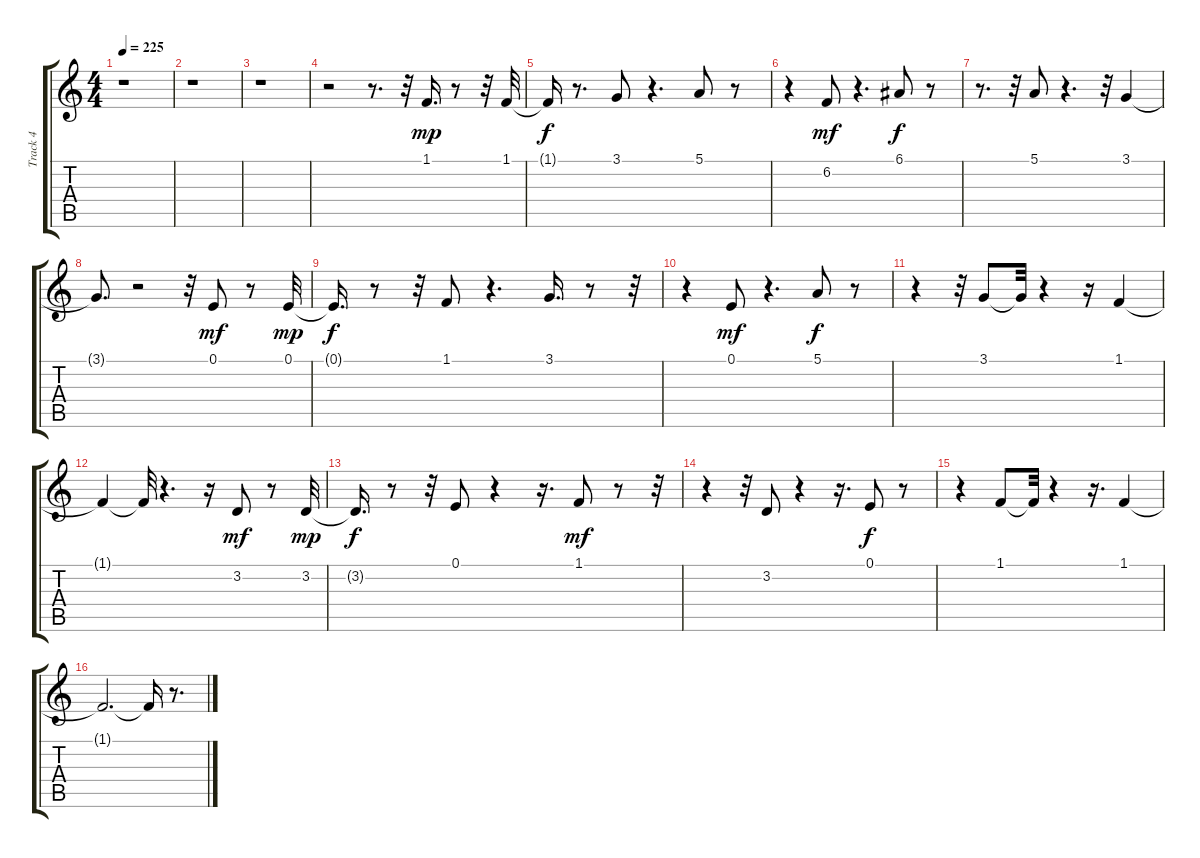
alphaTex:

\track ("Track 4" "Track 4") {instrument pad1newage}
\staff {score tabs}
\tuning (E4 B3 G3 D3 A2 E2) {hide}
\ts (4 4)
\tempo 225
\clef g2
\ks c
r.1{dy f} |
r.1 |
r.1 |
r.2 r.8{d} r.32 1.1.16{d dy mp} r.8 r.32 1.1.32 |
1.1{t}.16{dy f} r.8{d} 3.1.8 r.4{d} 5.1.8 r.8 |
r.4 6.2.8{dy mf} r.4{d} 6.1.8{dy f} r.8 |
r.8{d} r.32 5.1.8 r.4{d} r.32 3.1.4 |
3.1{t}.8{d} r.2 r.32 0.1.8{dy mf} r.8 0.1.32{dy mp} |
0.1{t}.16{d dy f} r.8 r.32 1.1.8 r.4{d} 3.1.16{d} r.8 r.32 |
r.4 0.1.8{dy mf} r.4{d} 5.1.8{dy f} r.8 |
r.4 r.32 3.1.8 3.1{t}.32 r.4 r.16 1.1.4 |
1.1{t}.4 1.1{t}.32 r.4{d} r.16 3.2.8{dy mf} r.8 3.2.32{dy mp} |
3.2{t}.16{d dy f} r.8 r.32 0.1.8 r.4 r.16{d} 1.1.8{dy mf} r.8 r.32 |
r.4 r.32 3.2.8 r.4 r.16{d} 0.1.8{dy f} r.8 |
r.4 1.1.8 1.1{t}.32 r.4 r.16{d} 1.1.4 |
1.1{t}.2{d} 1.1{t}.16 r.8{d}
